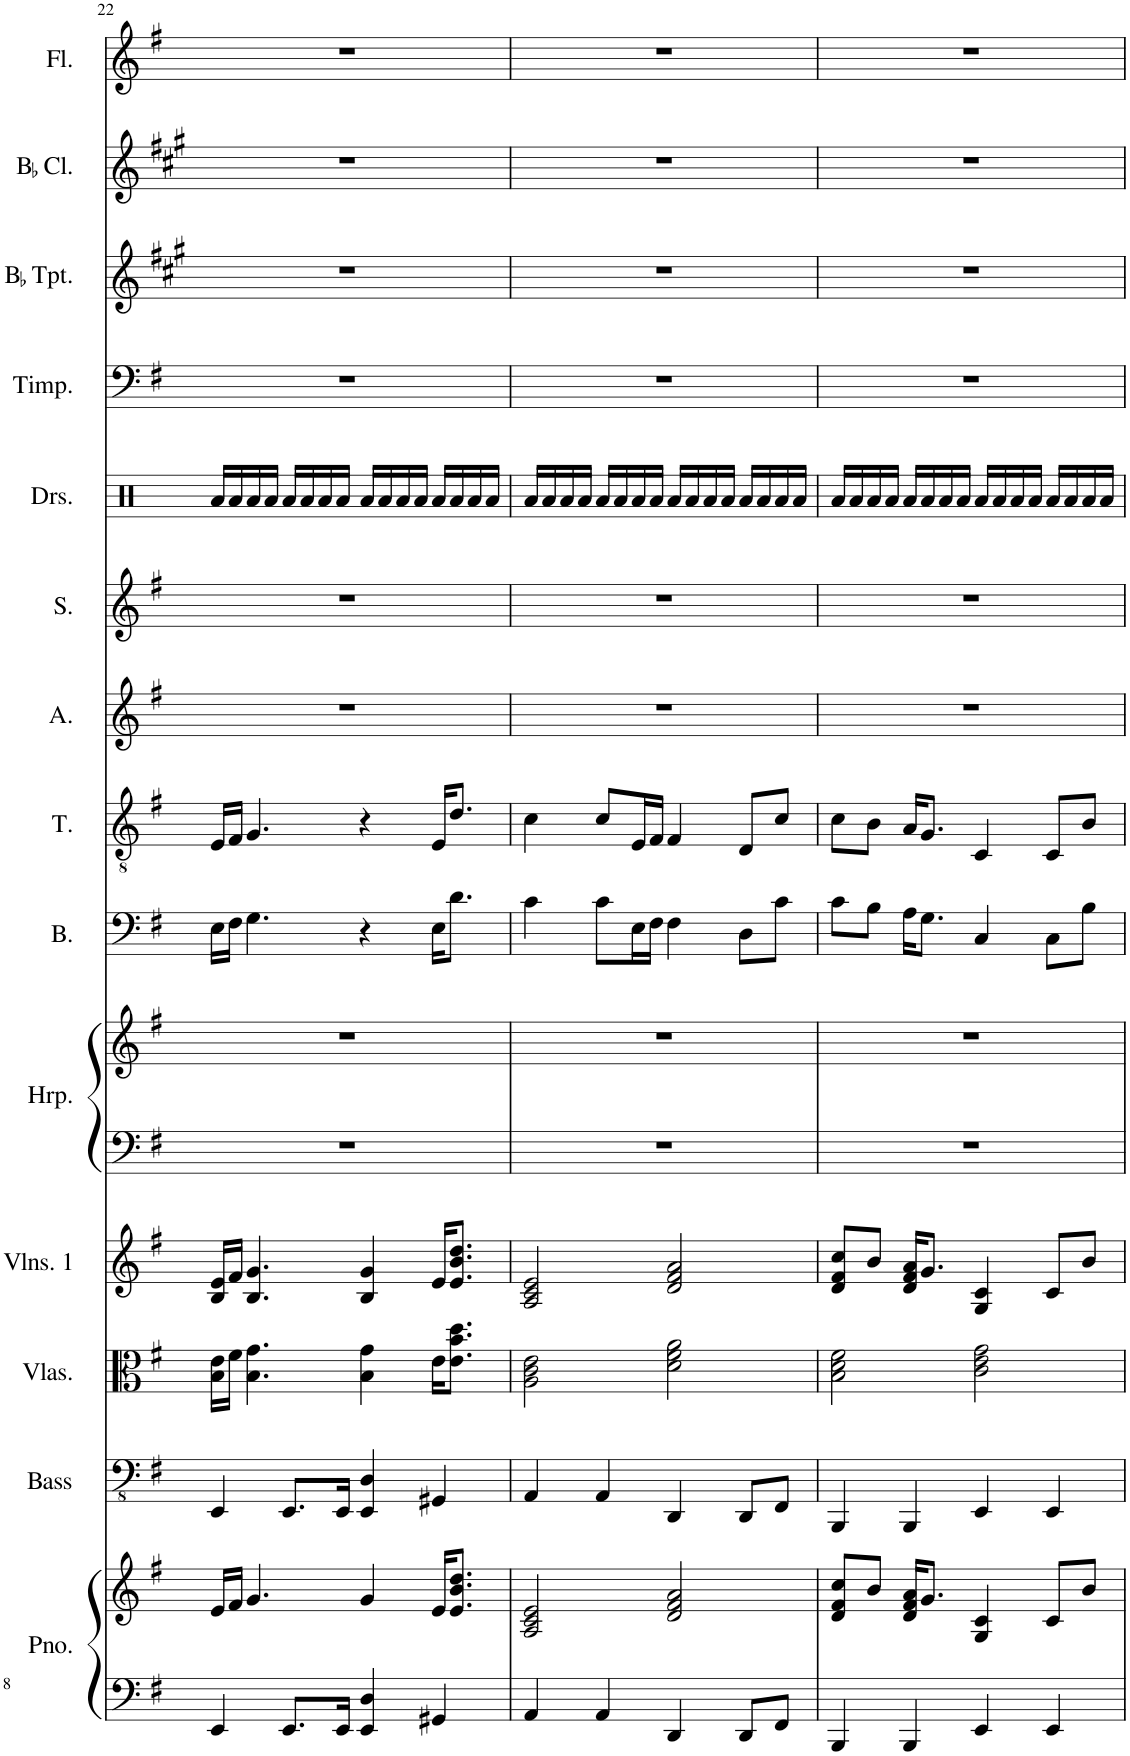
**kern	**kern	**kern	**kern	**kern	**kern	**kern	**kern	**kern	**kern	**kern	**kern	**kern	**kern	**kern	**kern
*part14	*part14	*part13	*part12	*part11	*part10	*part10	*part9	*part8	*part7	*part6	*part5	*part4	*part3	*part2	*part1
*staff16	*staff15	*staff14	*staff13	*staff12	*staff11	*staff10	*staff9	*staff8	*staff7	*staff6	*staff5	*staff4	*staff3	*staff2	*staff1
*I"Piano	*	*I"Acoustic Bass	*I"Violas	*I"Violins 1	*I"Harp	*	*I"Bass	*I"Tenor	*I"Alto	*I"Soprano	*I"Drumset	*I"Timpani	*I"BaccidentalFlat Trumpet	*I"BaccidentalFlat Clarinet	*I"Flute
*I'Pno.	*	*I'Bass	*I'Vlas.	*I'Vlns. 1	*I'Hrp.	*	*I'B.	*I'T.	*I'A.	*I'S.	*I'Drs.	*I'Timp.	*I'BaccidentalFlat Tpt.	*I'BaccidentalFlat Cl.	*I'Fl.
!!LO:PB:g=z
*clefF4	*clefG2	*clefFv4	*clefC3	*clefG2	*clefF4	*clefG2	*clefF4	*clefGv2	*clefG2	*clefG2	*clefX	*clefF4	*clefG2	*clefG2	*clefG2
*	*	*	*	*	*	*	*	*	*	*	*	*	*Trd1c2	*Trd1c2	*
*k[f#]	*k[f#]	*k[f#]	*k[f#]	*k[f#]	*k[f#]	*k[f#]	*k[f#]	*k[f#]	*k[f#]	*k[f#]	*k[]	*k[f#]	*k[f#c#g#]	*k[f#c#g#]	*k[f#]
*M4/4	*M4/4	*M4/4	*M4/4	*M4/4	*M4/4	*M4/4	*M4/4	*M4/4	*M4/4	*M4/4	*M4/4	*M4/4	*M4/4	*M4/4	*M4/4
=22	=22	=22	=22	=22	=22	=22	=22	=22	=22	=22	=22	=22	=22	=22	=22
4EE/	16e/LL	4EEE/	16B\ 16e\LL	16B/ 16e/LL	1r	1r	16E\LL	16E/LL	1r	1r	16Ra/LL	1r	1r	1r	1r
.	16f#/JJ	.	16f#\JJ	16f#/JJ	.	.	16F#\JJ	16F#/JJ	.	.	16Ra/	.	.	.	.
.	4.g/	.	4.B\ 4.g\	4.B/ 4.g/	.	.	4.G\	4.G/	.	.	16Ra/	.	.	.	.
.	.	.	.	.	.	.	.	.	.	.	16Ra/JJ	.	.	.	.
8.EE/L	.	8.EEE/L	.	.	.	.	.	.	.	.	16Ra/LL	.	.	.	.
.	.	.	.	.	.	.	.	.	.	.	16Ra/	.	.	.	.
.	.	.	.	.	.	.	.	.	.	.	16Ra/	.	.	.	.
16EE/Jk	.	16EEE/Jk	.	.	.	.	.	.	.	.	16Ra/JJ	.	.	.	.
4EE/ 4D/	4g/	4EEE/ 4DD/	4B\ 4g\	4B/ 4g/	.	.	4r	4r	.	.	16Ra/LL	.	.	.	.
.	.	.	.	.	.	.	.	.	.	.	16Ra/	.	.	.	.
.	.	.	.	.	.	.	.	.	.	.	16Ra/	.	.	.	.
.	.	.	.	.	.	.	.	.	.	.	16Ra/JJ	.	.	.	.
4GG#X/	16e/KL	4GGG#X/	16e\KL	16e/KL	.	.	16E\KL	16E/KL	.	.	16Ra/LL	.	.	.	.
.	8.e/ 8.b/ 8.dd/J	.	8.e\ 8.b\ 8.dd\J	8.e/ 8.b/ 8.dd/J	.	.	8.d\J	8.d/J	.	.	16Ra/	.	.	.	.
.	.	.	.	.	.	.	.	.	.	.	16Ra/	.	.	.	.
.	.	.	.	.	.	.	.	.	.	.	16Ra/JJ	.	.	.	.
=23	=23	=23	=23	=23	=23	=23	=23	=23	=23	=23	=23	=23	=23	=23	=23
4AA/	2A/ 2c/ 2e/	4AAA/	2A\ 2c\ 2e\	2A/ 2c/ 2e/	1r	1r	4c\	4c\	1r	1r	16Ra/LL	1r	1r	1r	1r
.	.	.	.	.	.	.	.	.	.	.	16Ra/	.	.	.	.
.	.	.	.	.	.	.	.	.	.	.	16Ra/	.	.	.	.
.	.	.	.	.	.	.	.	.	.	.	16Ra/JJ	.	.	.	.
4AA/	.	4AAA/	.	.	.	.	8c\L	8c/L	.	.	16Ra/LL	.	.	.	.
.	.	.	.	.	.	.	.	.	.	.	16Ra/	.	.	.	.
.	.	.	.	.	.	.	16E\L	16E/L	.	.	16Ra/	.	.	.	.
.	.	.	.	.	.	.	16F#\JJ	16F#/JJ	.	.	16Ra/JJ	.	.	.	.
4DD/	2d/ 2f#/ 2a/	4DDD/	2d\ 2f#\ 2a\	2d/ 2f#/ 2a/	.	.	4F#\	4F#/	.	.	16Ra/LL	.	.	.	.
.	.	.	.	.	.	.	.	.	.	.	16Ra/	.	.	.	.
.	.	.	.	.	.	.	.	.	.	.	16Ra/	.	.	.	.
.	.	.	.	.	.	.	.	.	.	.	16Ra/JJ	.	.	.	.
8DD/L	.	8DDD/L	.	.	.	.	8D\L	8D/L	.	.	16Ra/LL	.	.	.	.
.	.	.	.	.	.	.	.	.	.	.	16Ra/	.	.	.	.
8FF#/J	.	8FFF#/J	.	.	.	.	8c\J	8c/J	.	.	16Ra/	.	.	.	.
.	.	.	.	.	.	.	.	.	.	.	16Ra/JJ	.	.	.	.
=24	=24	=24	=24	=24	=24	=24	=24	=24	=24	=24	=24	=24	=24	=24	=24
4BBB/	8d/ 8f#/ 8cc/L	4BBBB/	2B\ 2d\ 2f#\	8d/ 8f#/ 8cc/L	1r	1r	8c\L	8c\L	1r	1r	16Ra/LL	1r	1r	1r	1r
.	.	.	.	.	.	.	.	.	.	.	16Ra/	.	.	.	.
.	8b/J	.	.	8b/J	.	.	8B\J	8B\J	.	.	16Ra/	.	.	.	.
.	.	.	.	.	.	.	.	.	.	.	16Ra/JJ	.	.	.	.
4BBB/	16d/ 16f#/ 16a/KL	4BBBB/	.	16d/ 16f#/ 16a/KL	.	.	16A\KL	16A/KL	.	.	16Ra/LL	.	.	.	.
.	8.g/J	.	.	8.g/J	.	.	8.G\J	8.G/J	.	.	16Ra/	.	.	.	.
.	.	.	.	.	.	.	.	.	.	.	16Ra/	.	.	.	.
.	.	.	.	.	.	.	.	.	.	.	16Ra/JJ	.	.	.	.
4EE/	4G/ 4c/	4EEE/	2c\ 2e\ 2g\	4G/ 4c/	.	.	4C/	4C/	.	.	16Ra/LL	.	.	.	.
.	.	.	.	.	.	.	.	.	.	.	16Ra/	.	.	.	.
.	.	.	.	.	.	.	.	.	.	.	16Ra/	.	.	.	.
.	.	.	.	.	.	.	.	.	.	.	16Ra/JJ	.	.	.	.
4EE/	8c/L	4EEE/	.	8c/L	.	.	8C\L	8C/L	.	.	16Ra/LL	.	.	.	.
.	.	.	.	.	.	.	.	.	.	.	16Ra/	.	.	.	.
.	8b/J	.	.	8b/J	.	.	8B\J	8B/J	.	.	16Ra/	.	.	.	.
.	.	.	.	.	.	.	.	.	.	.	16Ra/JJ	.	.	.	.
=	=	=	=	=	=	=	=	=	=	=	=	=	=	=	=
*-	*-	*-	*-	*-	*-	*-	*-	*-	*-	*-	*-	*-	*-	*-	*-
